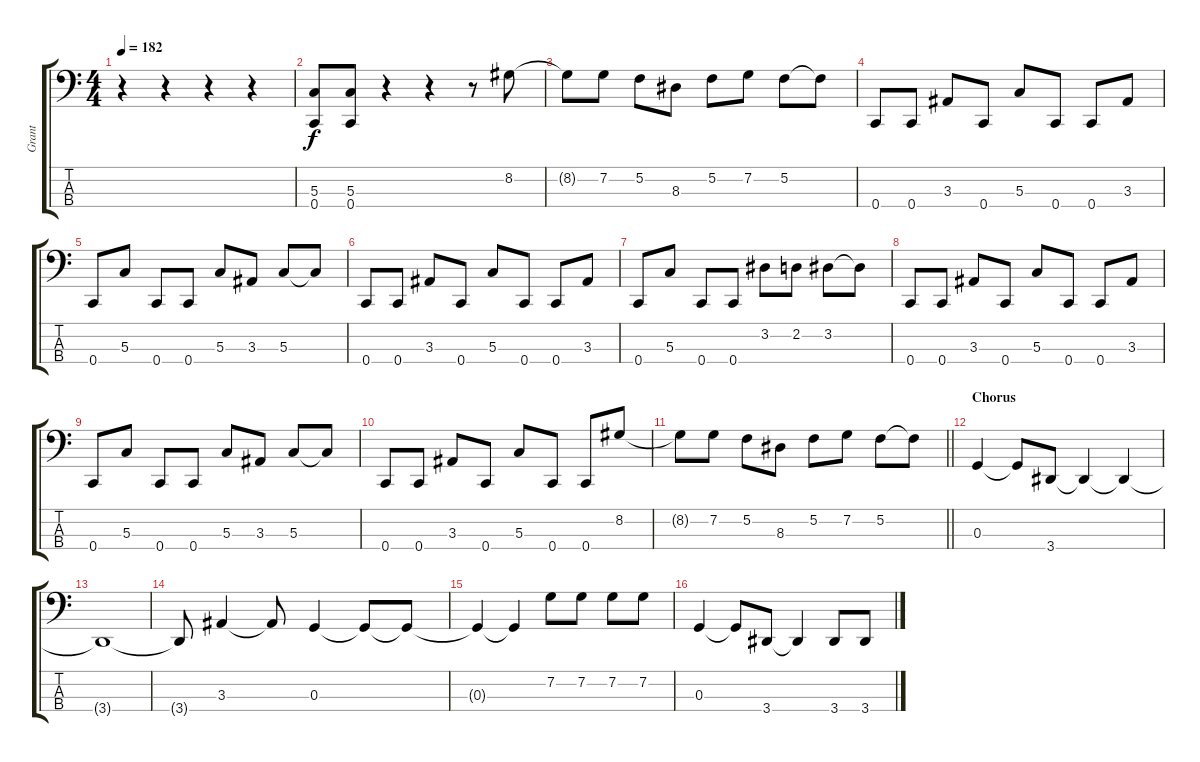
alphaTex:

\track ("Grant" "Grant") {instrument electricbasspick}
\staff {score tabs}
\tuning (F2 C2 G1 C1) {hide}
\ts (4 4)
\tempo 182
\clef f4
\ks c
r.4{dy f} r.4 r.4 r.4 |
(5.3 0.4).8 (5.3 0.4).8 r.4 r.4 r.8 8.2.8 |
8.2{t}.8 7.2.8 5.2.8 8.3.8 5.2.8 7.2.8 5.2.8 5.2{t}.8 |
0.4.8 0.4.8 3.3.8 0.4.8 5.3.8 0.4.8 0.4.8 3.3.8 |
0.4.8 5.3.8 0.4.8 0.4.8 5.3.8 3.3.8 5.3.8 5.3{t}.8 |
0.4.8 0.4.8 3.3.8 0.4.8 5.3.8 0.4.8 0.4.8 3.3.8 |
0.4.8 5.3.8 0.4.8 0.4.8 3.2.8 2.2.8 3.2.8 3.2{t}.8 |
0.4.8 0.4.8 3.3.8 0.4.8 5.3.8 0.4.8 0.4.8 3.3.8 |
0.4.8 5.3.8 0.4.8 0.4.8 5.3.8 3.3.8 5.3.8 5.3{t}.8 |
0.4.8 0.4.8 3.3.8 0.4.8 5.3.8 0.4.8 0.4.8 8.2.8 |
\barLineRight lightlight
8.2{t}.8 7.2.8 5.2.8 8.3.8 5.2.8 7.2.8 5.2.8 5.2{t}.8 |
\section ("" "Chorus")
0.3.4 0.3{t}.8 3.4.8 3.4{t}.4 3.4{t}.4 |
3.4{t}.1 |
3.4{t}.8 3.3.4 3.3{t}.8 0.3.4 0.3{t}.8 0.3{t}.8 |
0.3{t}.4 0.3{t}.4 7.2.8 7.2.8 7.2.8 7.2.8 |
0.3.4 0.3{t}.8 3.4.8 3.4{t}.4 3.4.8 3.4.8
